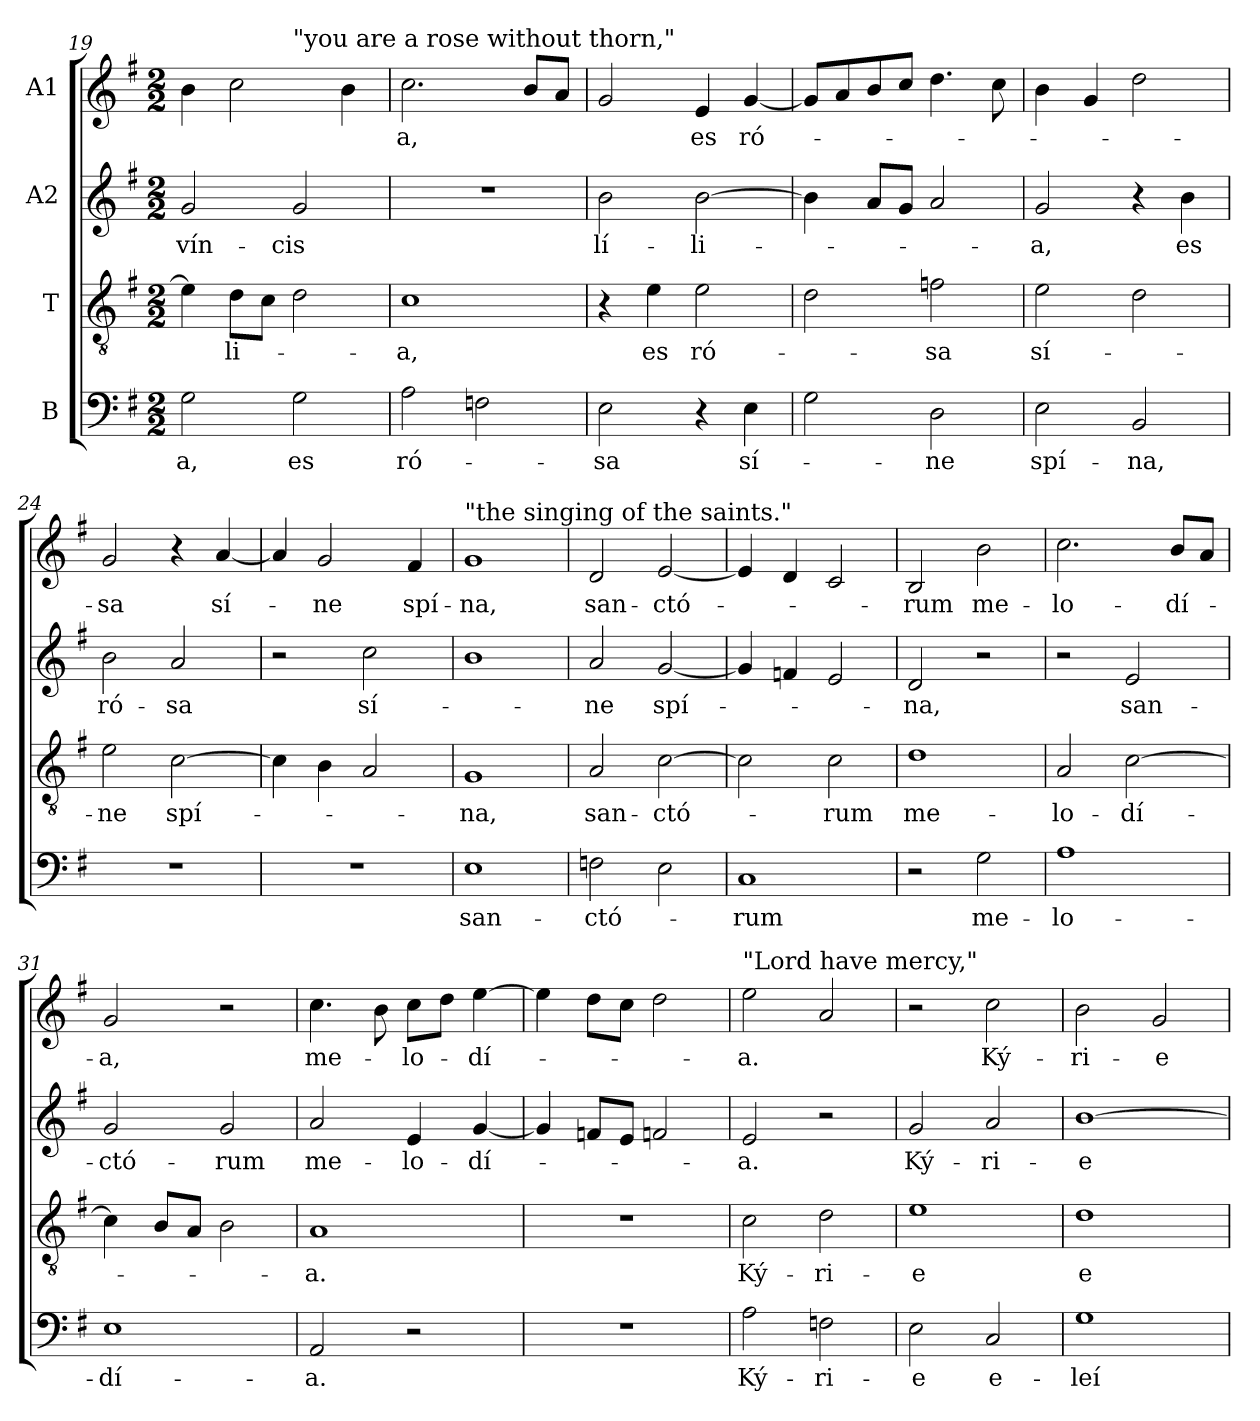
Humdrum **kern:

**kern	**text	**kern	**text	**kern	**text	**kern	**text
*part4	*part4	*part3	*part3	*part2	*part2	*part1	*part1
*staff4	*staff4	*staff3	*staff3	*staff2	*staff2	*staff1	*staff1
*I"B	*	*I"T	*	*I"A2	*	*I"A1	*
!!LO:LB:g=z
*clefF4	*	*clefGv2	*	*clefG2	*	*clefG2	*
*k[f#]	*	*k[f#]	*	*k[f#]	*	*k[f#]	*
*G:	*	*G:	*	*G:	*	*G:	*
*M2/2	*	*M2/2	*	*M2/2	*	*M2/2	*
=19	=19	=19	=19	=19	=19	=19	=19
!	!LO:LY:b	!	!	!	!LO:LY:b	!	!
*	*	*	*	*	*	*^	*
2G\	-a,	4e\]	.	2g/	vín-	4b\	2ryy	.
!	!	!	!LO:LY:b	!	!	!	!	!
.	.	8d\L	-li-	.	.	2cc\	.	.
.	.	8c\J	.	.	.	.	.	.
!	!	!	!	!	!	!	!LO:TX:a:t="you are a rose without thorn,"	!
!	!LO:LY:b	!	!	!	!LO:LY:b	!	!	!
2G\	es	2d\	.	2g/	-cis	.	2ryy	.
.	.	.	.	.	.	4b\	.	.
=20	=20	=20	=20	=20	=20	=20	=20	=20
!	!LO:LY:b	!	!LO:LY:b	!	!	!	!	!LO:LY:b
*	*	*	*	*	*	*v	*v	*
2A\	ró-	1c	-a,	1r	.	2.cc\	-a,
2Fni\	.	.	.	.	.	.	.
.	.	.	.	.	.	8b/L	.
.	.	.	.	.	.	8a/J	.
=21	=21	=21	=21	=21	=21	=21	=21
!	!LO:LY:b	!	!	!	!LO:LY:b	!	!
2E\	-sa	4r	.	2b\	lí-	2g/	.
!	!	!	!LO:LY:b	!	!	!	!
.	.	4e\	es	.	.	.	.
!	!	!	!LO:LY:b	!	!LO:LY:b	!	!LO:LY:b
4r	.	2e\	ró-	[2b\	-li-	4e/	es
!	!LO:LY:b	!	!	!	!	!	!LO:LY:b
4E\	sí-	.	.	.	.	[4g/	ró-
=22	=22	=22	=22	=22	=22	=22	=22
2G\	.	2d\	.	4b\]	.	8g/L]	.
.	.	.	.	.	.	8a/	.
.	.	.	.	8a/L	.	8b/	.
.	.	.	.	8g/J	.	8cc/J	.
!	!LO:LY:b	!	!LO:LY:b	!	!	!	!
2D\	-ne	2fni\	-sa	2a/	.	4.dd\	.
.	.	.	.	.	.	8cc\	.
=23	=23	=23	=23	=23	=23	=23	=23
!	!LO:LY:b	!	!LO:LY:b	!	!LO:LY:b	!	!
2E\	spí-	2e\	sí-	2g/	-a,	4b\	.
.	.	.	.	.	.	4g/	.
!	!LO:LY:b	!	!	!	!	!	!
2BB/	-na,	2d\	.	4r	.	2dd\	.
!	!	!	!	!	!LO:LY:b	!	!
.	.	.	.	4b\	es	.	.
=24	=24	=24	=24	=24	=24	=24	=24
!	!	!	!LO:LY:b	!	!LO:LY:b	!	!LO:LY:b
1r	.	2e\	-ne	2b\	ró-	2g/	-sa
!	!	!	!LO:LY:b	!	!LO:LY:b	!	!
.	.	[2c\	spí-	2a/	-sa	4r	.
!	!	!	!	!	!	!	!LO:LY:b
.	.	.	.	.	.	[4a/	sí-
!!LO:PB:g=z
=25	=25	=25	=25	=25	=25	=25	=25
1r	.	4c\]	.	2r	.	4a/]	.
!	!	!	!	!	!	!	!LO:LY:b
.	.	4B\	.	.	.	2g/	-ne
!	!	!	!	!	!LO:LY:b	!	!
.	.	2A/	.	2cc\	sí-	.	.
!	!	!	!	!	!	!	!LO:LY:b
.	.	.	.	.	.	4f#/	spí-
=26	=26	=26	=26	=26	=26	=26	=26
!	!	!	!	!	!	!LO:TX:a:t="the singing of the saints."	!
!	!LO:LY:b	!	!LO:LY:b	!	!	!	!LO:LY:b
1E	san-	1G	-na,	1b	.	1g	-na,
=27	=27	=27	=27	=27	=27	=27	=27
!	!LO:LY:b	!	!LO:LY:b	!	!LO:LY:b	!	!LO:LY:b
2Fni\	-ctó-	2A/	san-	2a/	-ne	2d/	san-
!	!	!	!LO:LY:b	!	!LO:LY:b	!	!LO:LY:b
2E\	.	[2c\	-ctó-	[2g/	spí-	[2e/	-ctó-
=28	=28	=28	=28	=28	=28	=28	=28
!	!LO:LY:b	!	!	!	!	!	!
1C	-rum	2c\]	.	4g/]	.	4e/]	.
.	.	.	.	4fni/	.	4d/	.
!	!	!	!LO:LY:b	!	!	!	!
.	.	2c\	-rum	2e/	.	2c/	.
=29	=29	=29	=29	=29	=29	=29	=29
!	!	!	!LO:LY:b	!	!LO:LY:b	!	!LO:LY:b
2r	.	1d	me-	2d/	-na,	2B/	-rum
!	!LO:LY:b	!	!	!	!	!	!LO:LY:b
2G\	me-	.	.	2r	.	2b\	me-
=30	=30	=30	=30	=30	=30	=30	=30
!	!LO:LY:b	!	!LO:LY:b	!	!	!	!LO:LY:b
1A	-lo-	2A/	-lo-	2r	.	2.cc\	-lo-
!	!	!	!LO:LY:b	!	!LO:LY:b	!	!
.	.	[2c\	-dí-	2e/	san-	.	.
!	!	!	!	!	!	!	!LO:LY:b
.	.	.	.	.	.	8b/L	-dí-
.	.	.	.	.	.	8a/J	.
=31	=31	=31	=31	=31	=31	=31	=31
!	!LO:LY:b	!	!	!	!LO:LY:b	!	!LO:LY:b
1E	-dí-	4c\]	.	2g/	-ctó-	2g/	-a,
.	.	8B/L	.	.	.	.	.
.	.	8A/J	.	.	.	.	.
!	!	!	!	!	!LO:LY:b	!	!
.	.	2B\	.	2g/	-rum	2r	.
!!LO:LB:g=z
=32	=32	=32	=32	=32	=32	=32	=32
!	!LO:LY:b	!	!LO:LY:b	!	!LO:LY:b	!	!LO:LY:b
2AA/	-a.	1A	-a.	2a/	me-	4.cc\	me-
.	.	.	.	.	.	8b\	.
!	!	!	!	!	!LO:LY:b	!	!LO:LY:b
2r	.	.	.	4e/	-lo-	8cc\L	-lo-
.	.	.	.	.	.	8dd\J	.
!	!	!	!	!	!LO:LY:b	!	!LO:LY:b
.	.	.	.	[4g/	-dí-	[4ee\	-dí-
=33	=33	=33	=33	=33	=33	=33	=33
1r	.	1r	.	4g/]	.	4ee\]	.
.	.	.	.	8fni/L	.	8dd\L	.
.	.	.	.	8e/J	.	8cc\J	.
.	.	.	.	2fni/	.	2dd\	.
=34	=34	=34	=34	=34	=34	=34	=34
!	!	!	!	!	!	!LO:TX:a:t="Lord have mercy,"	!
!	!LO:LY:b	!	!LO:LY:b	!	!LO:LY:b	!	!LO:LY:b
2A\	Ký-	2c\	Ký-	2e/	-a.	2ee\	-a.
!	!LO:LY:b	!	!LO:LY:b	!	!	!	!
2Fni\	-ri-	2d\	-ri-	2r	.	2a/	.
=35	=35	=35	=35	=35	=35	=35	=35
!	!LO:LY:b	!	!LO:LY:b	!	!LO:LY:b	!	!
2E\	-e	1e	-e	2g/	Ký-	2r	.
!	!LO:LY:b	!	!	!	!LO:LY:b	!	!LO:LY:b
2C/	e-	.	.	2a/	-ri-	2cc\	Ký-
=36	=36	=36	=36	=36	=36	=36	=36
!	!LO:LY:b	!	!LO:LY:b	!	!LO:LY:b	!	!LO:LY:b
1G	-leí-	1d	e-	[1b	-e	2b\	-ri-
!	!	!	!	!	!	!	!LO:LY:b
.	.	.	.	.	.	2g/	-e
=	=	=	=	=	=	=	=
*-	*-	*-	*-	*-	*-	*-	*-
